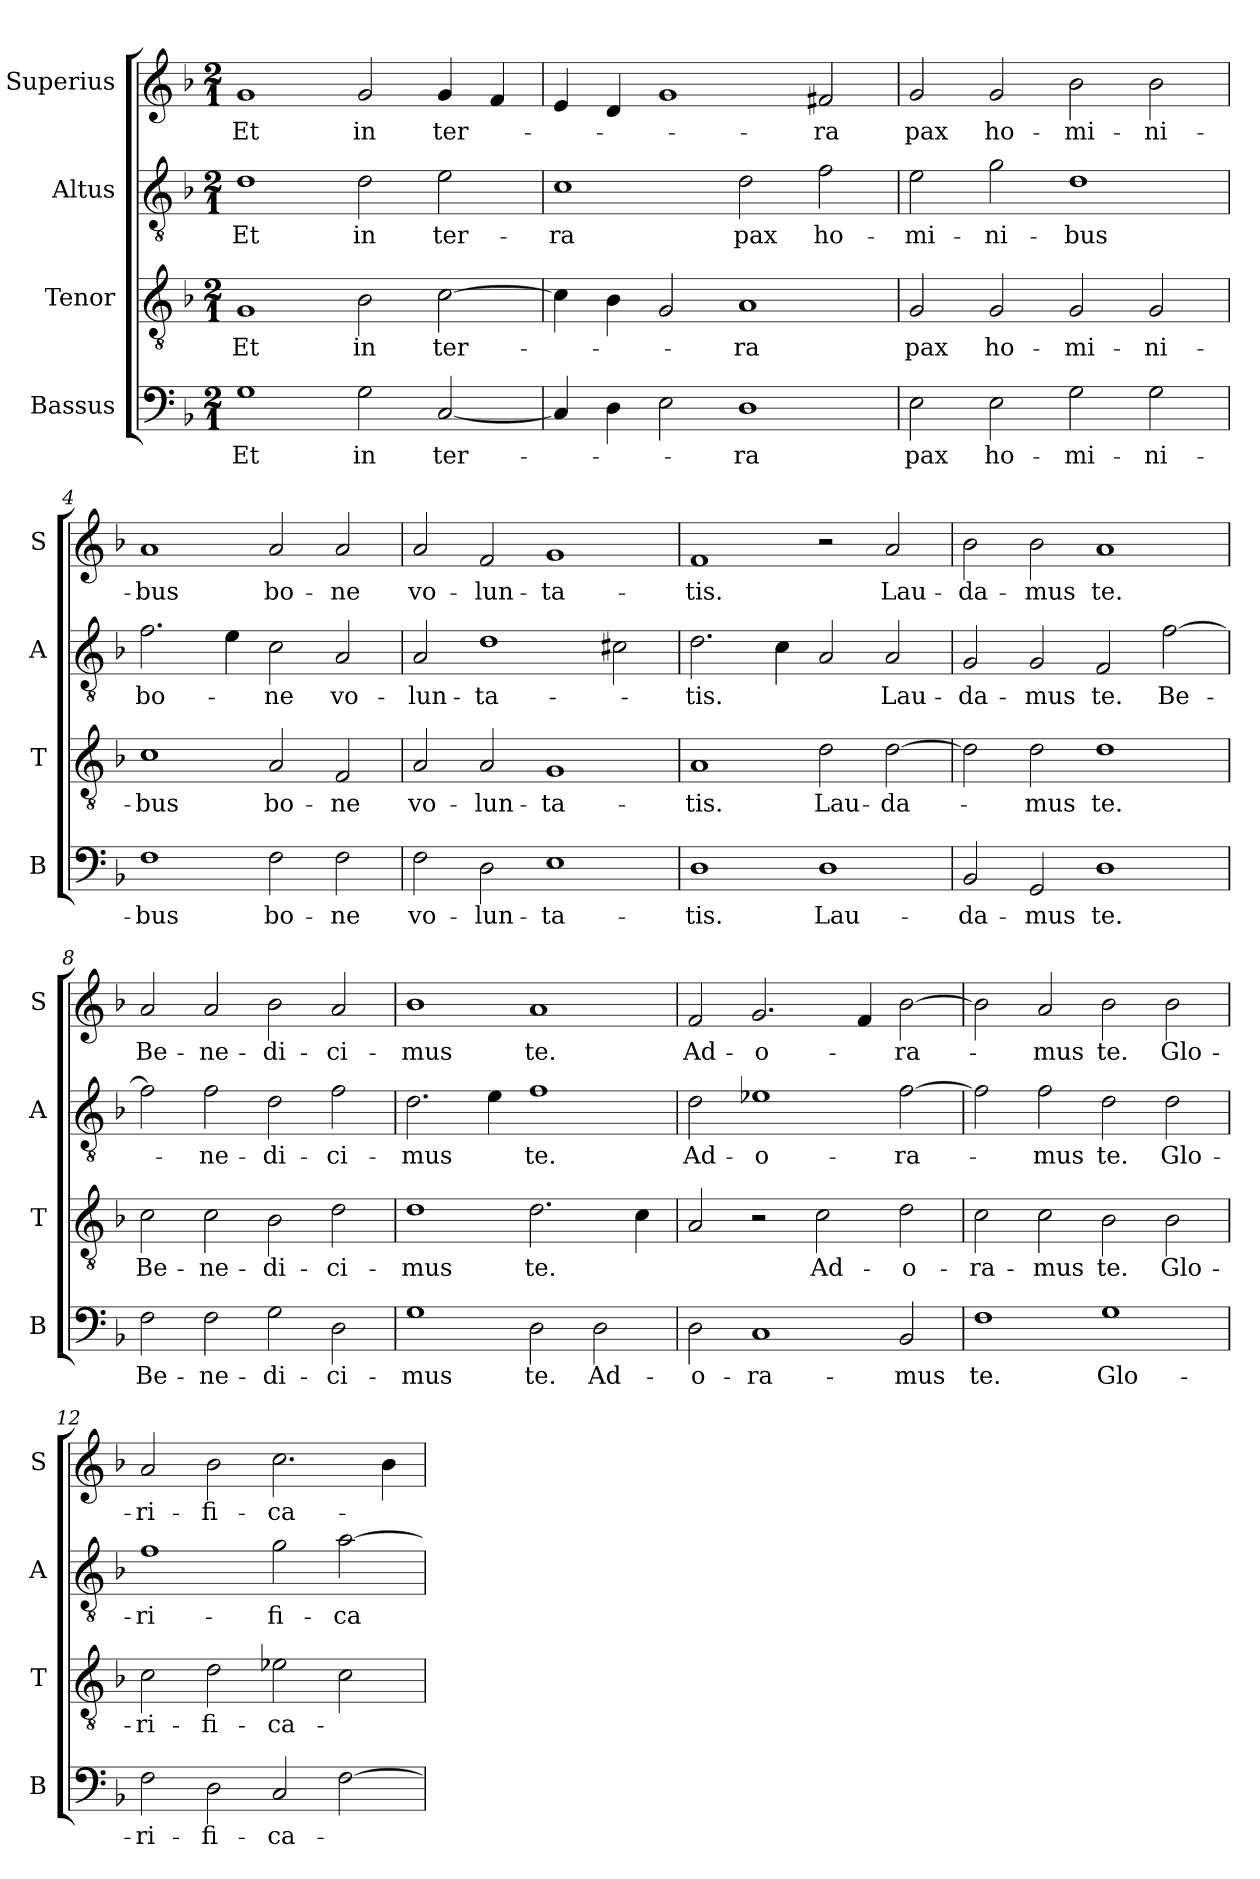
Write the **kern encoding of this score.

**kern	**text	**kern	**text	**kern	**text	**kern	**text
*part4	*part4	*part3	*part3	*part2	*part2	*part1	*part1
*staff4	*staff4	*staff3	*staff3	*staff2	*staff2	*staff1	*staff1
*I"Bassus	*	*I"Tenor	*	*I"Altus	*	*I"Superius	*
*I'B	*	*I'T	*	*I'A	*	*I'S	*
*clefF4	*	*clefGv2	*	*clefGv2	*	*clefG2	*
*k[b-]	*	*k[b-]	*	*k[b-]	*	*k[b-]	*
*M2/1	*	*M2/1	*	*M2/1	*	*M2/1	*
=1	=1	=1	=1	=1	=1	=1	=1
1G	Et	1G	Et	1d	Et	1g	Et
2G	in	2B-	in	2d	in	2g	in
[2C	ter-	[2c	ter-	2e	ter-	4g	ter-
.	.	.	.	.	.	4f	.
=2	=2	=2	=2	=2	=2	=2	=2
4C]	.	4c]	.	1c	-ra	4e	.
4D	.	4B-	.	.	.	4d	.
2E	.	2G	.	.	.	1g	.
1D	-ra	1A	-ra	2d	pax	.	.
.	.	.	.	2f	ho-	2f#X	-ra
=3	=3	=3	=3	=3	=3	=3	=3
2E	pax	2G	pax	2e	-mi-	2g	pax
2E	ho-	2G	ho-	2g	-ni-	2g	ho-
2G	-mi-	2G	-mi-	1d	-bus	2b-	-mi-
2G	-ni-	2G	-ni-	.	.	2b-	-ni-
=4	=4	=4	=4	=4	=4	=4	=4
1F	-bus	1c	-bus	2.f	bo-	1a	-bus
.	.	.	.	4e	.	.	.
2F	bo-	2A	bo-	2c	-ne	2a	bo-
2F	-ne	2F	-ne	2A	vo-	2a	-ne
=5	=5	=5	=5	=5	=5	=5	=5
2F	vo-	2A	vo-	2A	-lun-	2a	vo-
2D	-lun-	2A	-lun-	1d	-ta-	2f	-lun-
1E	-ta-	1G	-ta-	.	.	1g	-ta-
.	.	.	.	2c#X	.	.	.
=6	=6	=6	=6	=6	=6	=6	=6
1D	-tis.	1A	-tis.	2.d	-tis.	1f	-tis.
.	.	.	.	4c	.	.	.
1D	Lau-	2d	Lau-	2A	.	2r	.
.	.	[2d	-da-	2A	Lau-	2a	Lau-
=7	=7	=7	=7	=7	=7	=7	=7
2BB-	-da-	2d]	.	2G	-da-	2b-	-da-
2GG	-mus	2d	-mus	2G	-mus	2b-	-mus
1D	te.	1d	te.	2F	te.	1a	te.
.	.	.	.	[2f	Be-	.	.
=8	=8	=8	=8	=8	=8	=8	=8
2F	Be-	2c	Be-	2f]	.	2a	Be-
2F	-ne-	2c	-ne-	2f	-ne-	2a	-ne-
2G	-di-	2B-	-di-	2d	-di-	2b-	-di-
2D	-ci-	2d	-ci-	2f	-ci-	2a	-ci-
=9	=9	=9	=9	=9	=9	=9	=9
1G	-mus	1d	-mus	2.d	-mus	1b-	-mus
.	.	.	.	4e	.	.	.
2D	te.	2.d	te.	1f	te.	1a	te.
2D	Ad-	.	.	.	.	.	.
.	.	4c	.	.	.	.	.
=10	=10	=10	=10	=10	=10	=10	=10
2D	-o-	2A	.	2d	Ad-	2f	Ad-
1C	-ra-	2r	.	1e-i	-o-	2.g	-o-
.	.	2c	Ad-	.	.	.	.
.	.	.	.	.	.	4f	.
2BB-	-mus	2d	-o-	[2f	-ra-	[2b-	-ra-
=11	=11	=11	=11	=11	=11	=11	=11
1F	te.	2c	-ra-	2f]	.	2b-]	.
.	.	2c	-mus	2f	-mus	2a	-mus
1G	Glo-	2B-	te.	2d	te.	2b-	te.
.	.	2B-	Glo-	2d	Glo-	2b-	Glo-
=12	=12	=12	=12	=12	=12	=12	=12
2F	-ri-	2c	-ri-	1f	-ri-	2a	-ri-
2D	-fi-	2d	-fi-	.	.	2b-	-fi-
2C	-ca-	2e-X	-ca-	2g	-fi-	2.cc	-ca-
[2F	.	2c	.	[2a	-ca-	.	.
.	.	.	.	.	.	4b-	.
=	=	=	=	=	=	=	=
*-	*-	*-	*-	*-	*-	*-	*-
